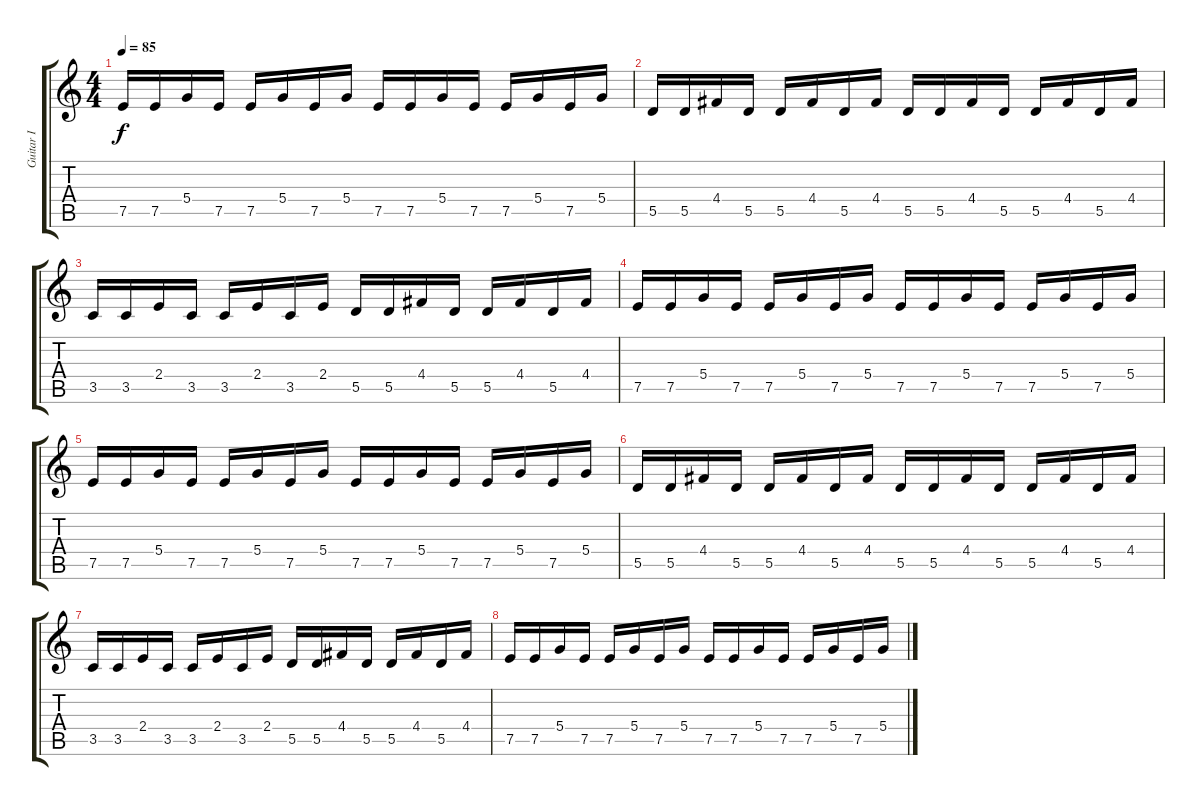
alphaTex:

\track ("Guitar I" "Guitar I") {instrument distortionguitar}
\staff {score tabs}
\tuning (E4 B3 G3 D3 A2 E2) {hide}
\ts (4 4)
\tempo 85
\clef g2
\ks c
7.5.16{dy f} 7.5.16 5.4.16 7.5.16 7.5.16 5.4.16 7.5.16 5.4.16 7.5.16 7.5.16 5.4.16 7.5.16 7.5.16 5.4.16 7.5.16 5.4.16 |
5.5.16 5.5.16 4.4.16 5.5.16 5.5.16 4.4.16 5.5.16 4.4.16 5.5.16 5.5.16 4.4.16 5.5.16 5.5.16 4.4.16 5.5.16 4.4.16 |
3.5.16 3.5.16 2.4.16 3.5.16 3.5.16 2.4.16 3.5.16 2.4.16 5.5.16 5.5.16 4.4.16 5.5.16 5.5.16 4.4.16 5.5.16 4.4.16 |
7.5.16 7.5.16 5.4.16 7.5.16 7.5.16 5.4.16 7.5.16 5.4.16 7.5.16 7.5.16 5.4.16 7.5.16 7.5.16 5.4.16 7.5.16 5.4.16 |
7.5.16 7.5.16 5.4.16 7.5.16 7.5.16 5.4.16 7.5.16 5.4.16 7.5.16 7.5.16 5.4.16 7.5.16 7.5.16 5.4.16 7.5.16 5.4.16 |
5.5.16 5.5.16 4.4.16 5.5.16 5.5.16 4.4.16 5.5.16 4.4.16 5.5.16 5.5.16 4.4.16 5.5.16 5.5.16 4.4.16 5.5.16 4.4.16 |
3.5.16 3.5.16 2.4.16 3.5.16 3.5.16 2.4.16 3.5.16 2.4.16 5.5.16 5.5.16 4.4.16 5.5.16 5.5.16 4.4.16 5.5.16 4.4.16 |
7.5.16 7.5.16 5.4.16 7.5.16 7.5.16 5.4.16 7.5.16 5.4.16 7.5.16 7.5.16 5.4.16 7.5.16 7.5.16 5.4.16 7.5.16 5.4.16
